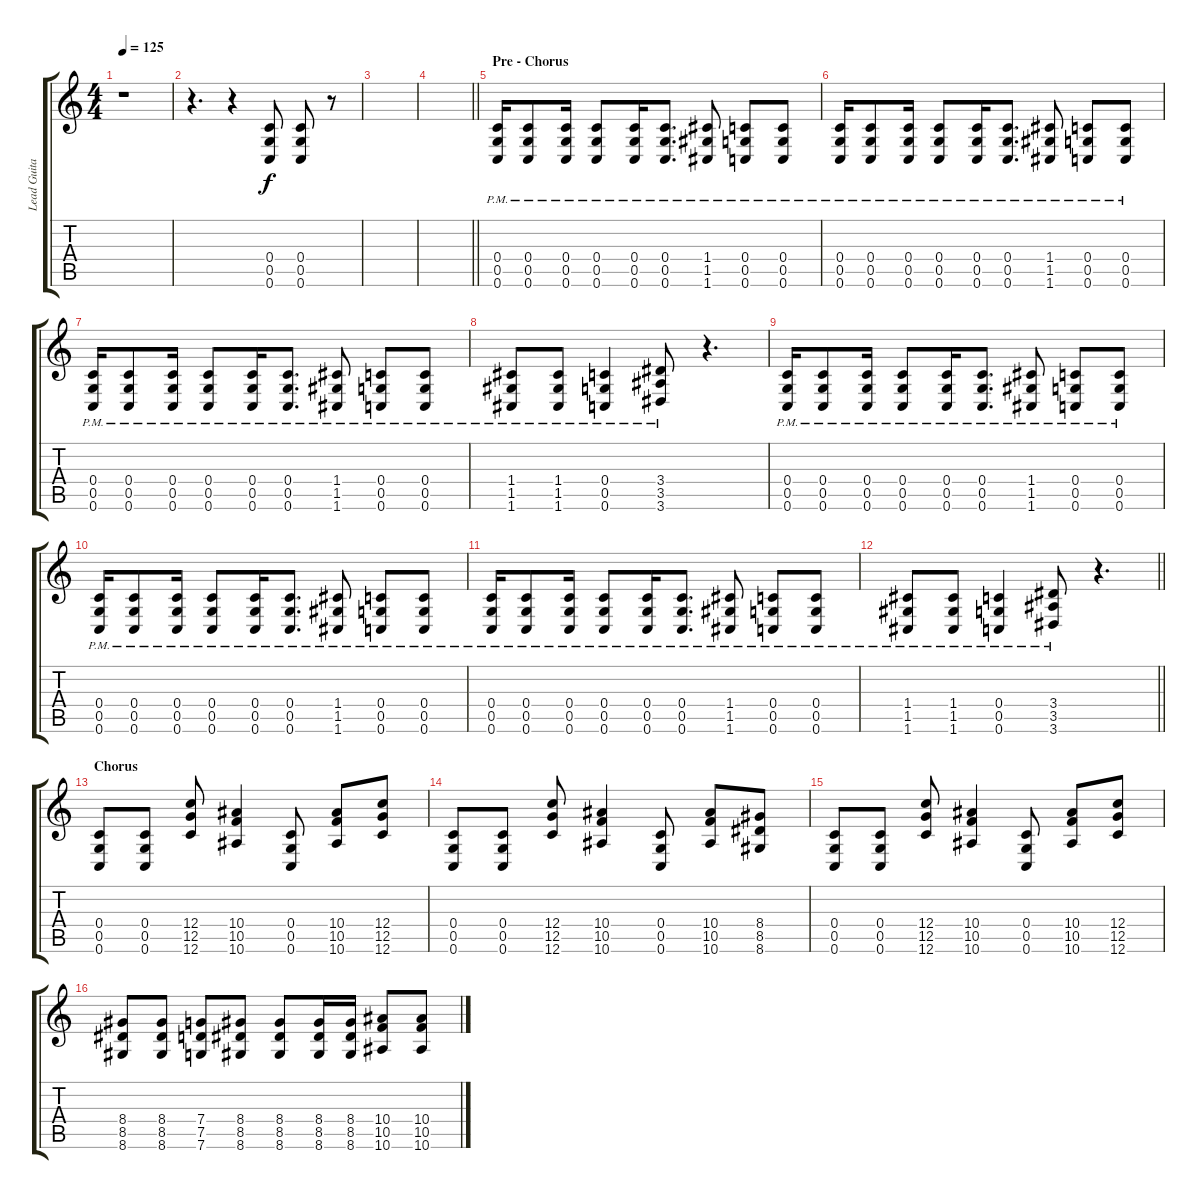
\track ("Lead Guitar (Riggs)" "Lead Guita") {instrument distortionguitar}
\staff {score tabs}
\tuning (D4 A3 F3 C3 G2 C2) {hide}
\ts (4 4)
\tempo 125
\clef g2
\ks c
r.1{dy f} |
r.4{d} r.4 (0.4 0.5 0.6).8 (0.4 0.5 0.6).8 r.8 |
|
\barLineRight lightlight
|
\section ("" "Pre - Chorus")
(0.4{pm} 0.5{pm} 0.6{pm}).16 (0.4{pm} 0.5{pm} 0.6{pm}).8 (0.4{pm} 0.5{pm} 0.6{pm}).16 (0.4{pm} 0.5{pm} 0.6{pm}).8 (0.4{pm} 0.5{pm} 0.6{pm}).16 (0.4{pm} 0.5{pm} 0.6{pm}).8{d} (1.4{pm} 1.5{pm} 1.6{pm}).8 (0.4{pm} 0.5{pm} 0.6{pm}).8 (0.4{pm} 0.5{pm} 0.6{pm}).8 |
(0.4{pm} 0.5{pm} 0.6{pm}).16 (0.4{pm} 0.5{pm} 0.6{pm}).8 (0.4{pm} 0.5{pm} 0.6{pm}).16 (0.4{pm} 0.5{pm} 0.6{pm}).8 (0.4{pm} 0.5{pm} 0.6{pm}).16 (0.4{pm} 0.5{pm} 0.6{pm}).8{d} (1.4{pm} 1.5{pm} 1.6{pm}).8 (0.4{pm} 0.5{pm} 0.6{pm}).8 (0.4{pm} 0.5{pm} 0.6{pm}).8 |
(0.4{pm} 0.5{pm} 0.6{pm}).16 (0.4{pm} 0.5{pm} 0.6{pm}).8 (0.4{pm} 0.5{pm} 0.6{pm}).16 (0.4{pm} 0.5{pm} 0.6{pm}).8 (0.4{pm} 0.5{pm} 0.6{pm}).16 (0.4{pm} 0.5{pm} 0.6{pm}).8{d} (1.4{pm} 1.5{pm} 1.6{pm}).8 (0.4{pm} 0.5{pm} 0.6{pm}).8 (0.4{pm} 0.5{pm} 0.6{pm}).8 |
(1.4{pm} 1.5{pm} 1.6{pm}).8 (1.4{pm} 1.5{pm} 1.6{pm}).8 (0.4{pm} 0.5{pm} 0.6{pm}).4 (3.4{pm} 3.5{pm} 3.6{pm}).8 r.4{d} |
(0.4{pm} 0.5{pm} 0.6{pm}).16 (0.4{pm} 0.5{pm} 0.6{pm}).8 (0.4{pm} 0.5{pm} 0.6{pm}).16 (0.4{pm} 0.5{pm} 0.6{pm}).8 (0.4{pm} 0.5{pm} 0.6{pm}).16 (0.4{pm} 0.5{pm} 0.6{pm}).8{d} (1.4{pm} 1.5{pm} 1.6{pm}).8 (0.4{pm} 0.5{pm} 0.6{pm}).8 (0.4{pm} 0.5{pm} 0.6{pm}).8 |
(0.4{pm} 0.5{pm} 0.6{pm}).16 (0.4{pm} 0.5{pm} 0.6{pm}).8 (0.4{pm} 0.5{pm} 0.6{pm}).16 (0.4{pm} 0.5{pm} 0.6{pm}).8 (0.4{pm} 0.5{pm} 0.6{pm}).16 (0.4{pm} 0.5{pm} 0.6{pm}).8{d} (1.4{pm} 1.5{pm} 1.6{pm}).8 (0.4{pm} 0.5{pm} 0.6{pm}).8 (0.4{pm} 0.5{pm} 0.6{pm}).8 |
(0.4{pm} 0.5{pm} 0.6{pm}).16 (0.4{pm} 0.5{pm} 0.6{pm}).8 (0.4{pm} 0.5{pm} 0.6{pm}).16 (0.4{pm} 0.5{pm} 0.6{pm}).8 (0.4{pm} 0.5{pm} 0.6{pm}).16 (0.4{pm} 0.5{pm} 0.6{pm}).8{d} (1.4{pm} 1.5{pm} 1.6{pm}).8 (0.4{pm} 0.5{pm} 0.6{pm}).8 (0.4{pm} 0.5{pm} 0.6{pm}).8 |
\barLineRight lightlight
(1.4{pm} 1.5{pm} 1.6{pm}).8 (1.4{pm} 1.5{pm} 1.6{pm}).8 (0.4{pm} 0.5{pm} 0.6{pm}).4 (3.4{pm} 3.5{pm} 3.6{pm}).8 r.4{d} |
\section ("" "Chorus")
(0.4 0.5 0.6).8 (0.4 0.5 0.6).8 (12.4 12.5 12.6).8 (10.4 10.5 10.6).4 (0.4 0.5 0.6).8 (10.4 10.5 10.6).8 (12.4 12.5 12.6).8 |
(0.4 0.5 0.6).8 (0.4 0.5 0.6).8 (12.4 12.5 12.6).8 (10.4 10.5 10.6).4 (0.4 0.5 0.6).8 (10.4 10.5 10.6).8 (8.4 8.5 8.6).8 |
(0.4 0.5 0.6).8 (0.4 0.5 0.6).8 (12.4 12.5 12.6).8 (10.4 10.5 10.6).4 (0.4 0.5 0.6).8 (10.4 10.5 10.6).8 (12.4 12.5 12.6).8 |
(8.4 8.5 8.6).8 (8.4 8.5 8.6).8 (7.4 7.5 7.6).8 (8.4 8.5 8.6).8 (8.4 8.5 8.6).8 (8.4 8.5 8.6).16 (8.4 8.5 8.6).16 (10.4 10.5 10.6).8 (10.4 10.5 10.6).8
